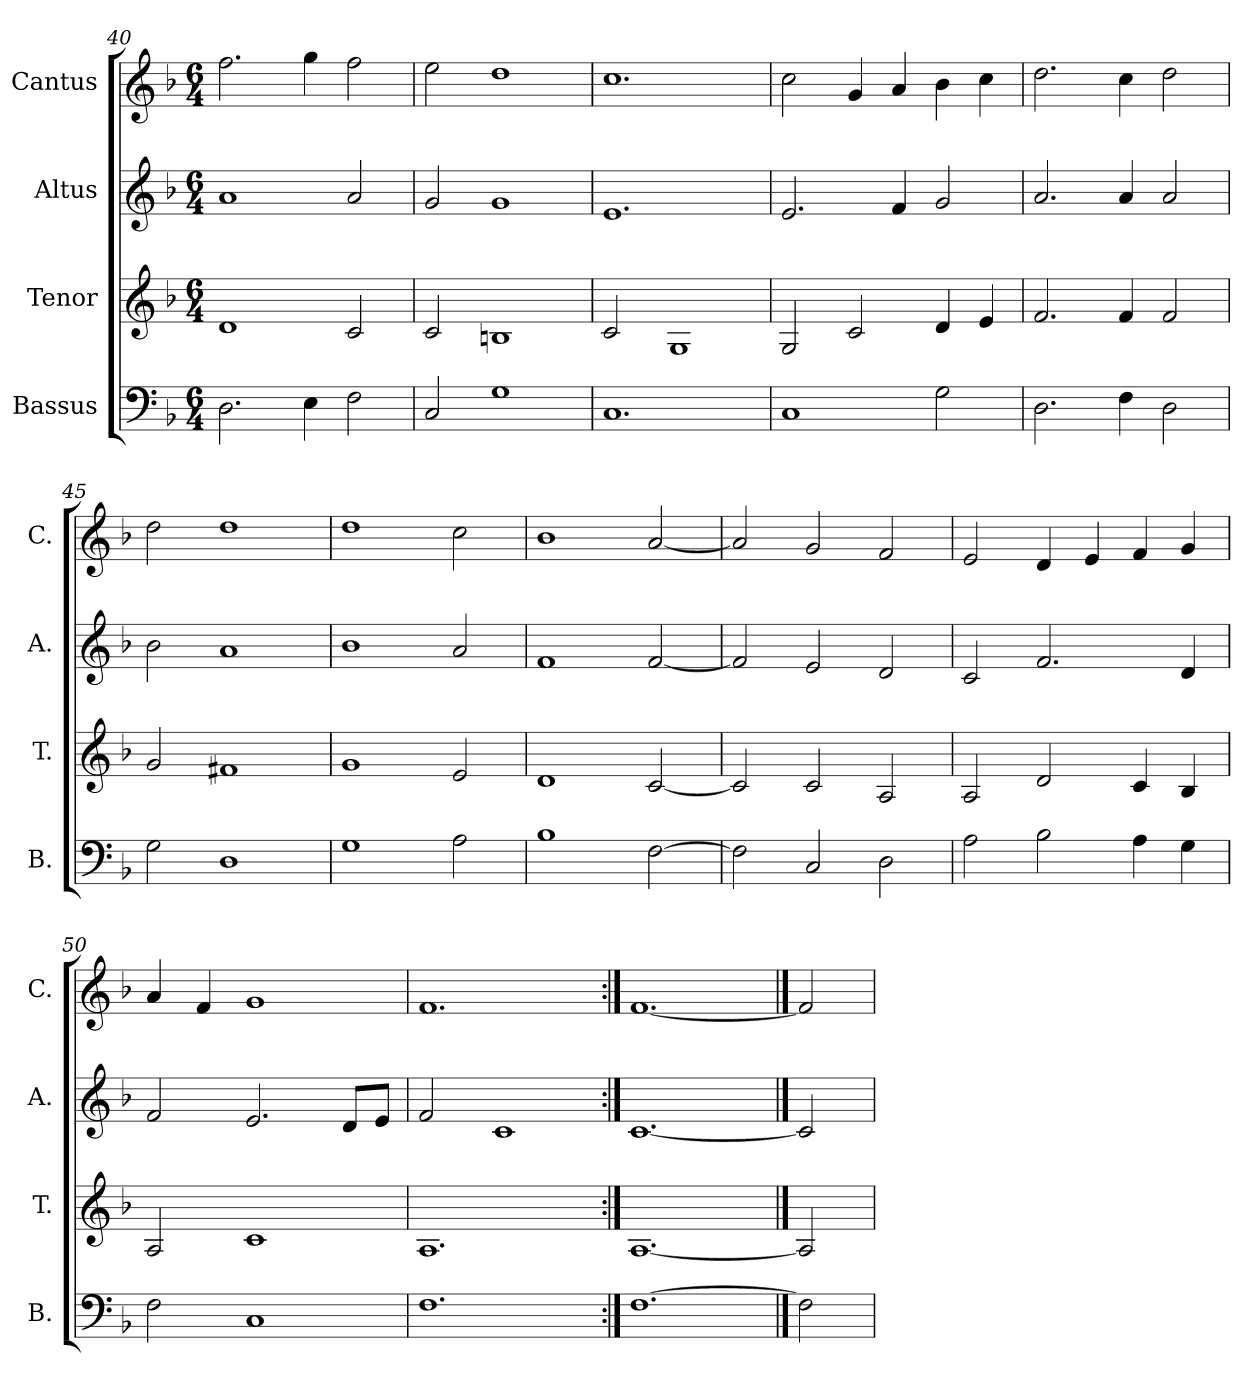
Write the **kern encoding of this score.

**kern	**kern	**kern	**kern
*part4	*part3	*part2	*part1
*staff4	*staff3	*staff2	*staff1
*I"Bassus	*I"Tenor	*I"Altus	*I"Cantus
*I'B.	*I'T.	*I'A.	*I'C.
*clefF4	*clefG2	*clefG2	*clefG2
*k[b-]	*k[b-]	*k[b-]	*k[b-]
*F:	*F:	*F:	*F:
*M6/4	*M6/4	*M6/4	*M6/4
=40	=40	=40	=40
2.D\	1d/	1a/	2.ff\
4E\	.	.	4gg\
2F\	2c/	2a/	2ff\
=41	=41	=41	=41
2C/	2c/	2g/	2ee\
1G\	1Bn/	1g/	1dd\
=42	=42	=42	=42
1.C/	2c/	1.e/	1.cc\
.	1G/	.	.
!!LO:PB:g=z
=43	=43	=43	=43
1C/	2G/	2.e/	2cc\
.	2c/	.	4g/
.	.	4f/	4a/
2G\	4d/	2g/	4b-\
.	4e/	.	4cc\
=44	=44	=44	=44
2.D\	2.f/	2.a/	2.dd\
4F\	4f/	4a/	4cc\
2D\	2f/	2a/	2dd\
=45	=45	=45	=45
2G\	2g/	2b-\	2dd\
1D\	1f#X/	1a/	1dd\
=46	=46	=46	=46
1G\	1g/	1b-\	1dd\
2A\	2e/	2a/	2cc\
=47	=47	=47	=47
1B-\	1d/	1f/	1b-\
[2F\	[2c/	[2f/	[2a/
=48	=48	=48	=48
2F\]	2c/]	2f/]	2a/]
2C/	2c/	2e/	2g/
2D\	2A/	2d/	2f/
=49	=49	=49	=49
2A\	2A/	2c/	2e/
2B-\	2d/	2.f/	4d/
.	.	.	4e/
4A\	4c/	.	4f/
4G\	4B-/	4d/	4g/
=50	=50	=50	=50
2F\	2A/	2f/	4a/
.	.	.	4f/
1C/	1c/	2.e/	1g/
.	.	8d/L	.
.	.	8e/J	.
=51	=51	=51	=51
1.F\	1.A/	2f/	1.f/
.	.	1c/	.
=52:|!	=52:|!	=52:|!	=52:|!
[1.F\	[1.A/	[1.c/	[1.f/
==53	==53	==53	==53
2F\]	2A/]	2c/]	2f/]
=	=	=	=
*-	*-	*-	*-
